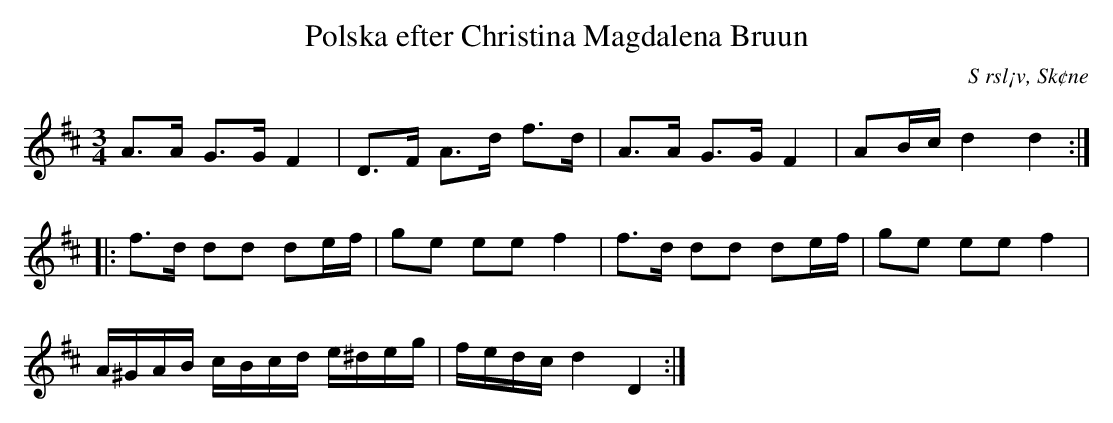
X:1
T:Polska efter Christina Magdalena Bruun
O:S rsl¡v, Sk¢ne
M:3/4
L:1/8
K:D
A>A G>G F2 | D>F A>d f>d | A>A G>G F2 | AB/c/ d2 d2 ::
f>d dd de/f/ | ge ee f2 | f>d dd de/f/ | ge ee f2 |
A/^G/A/B/ c/B/c/d/ e/^d/e/g/ | f/e/d/c/ d2 D2 :|
